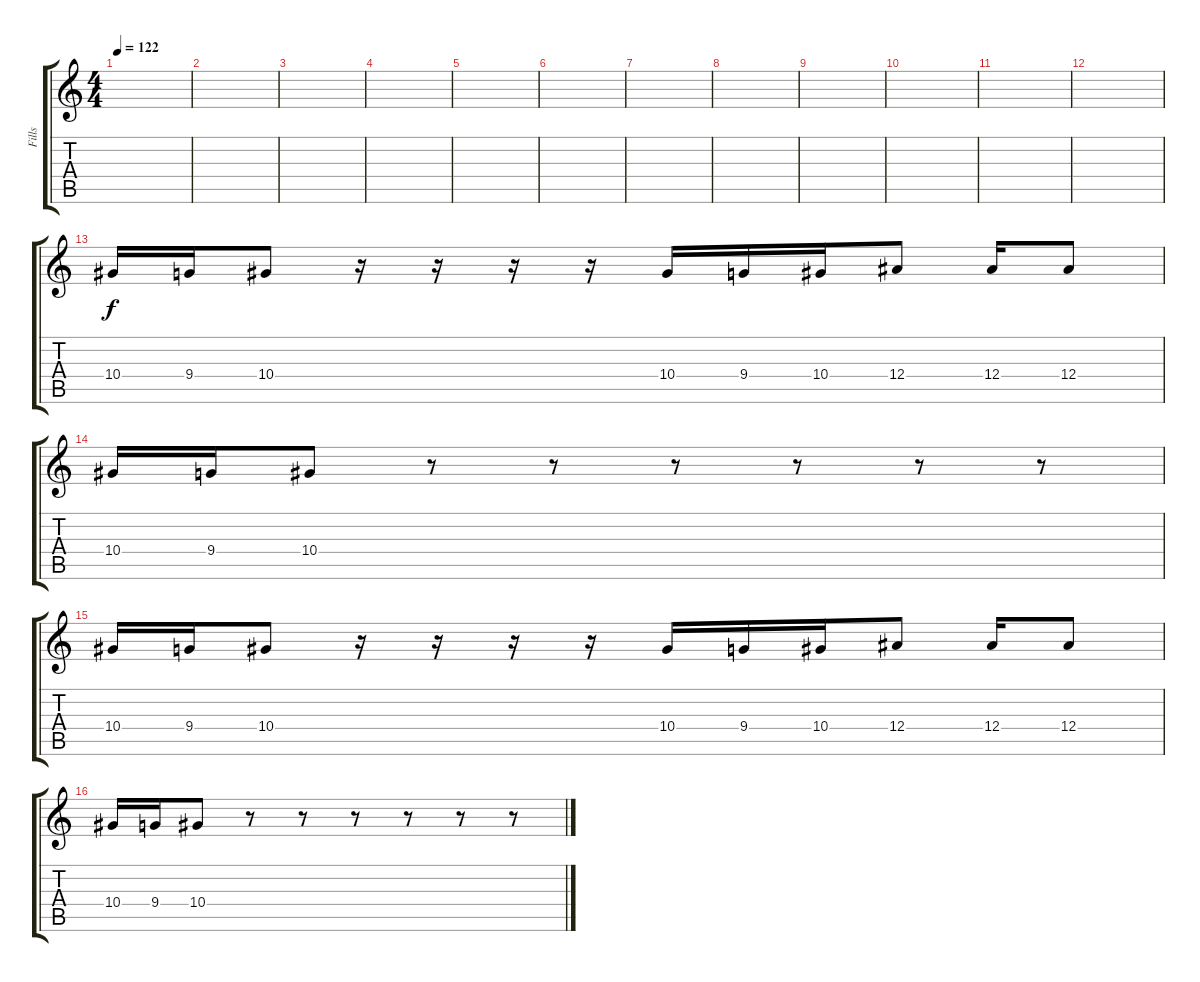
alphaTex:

\track ("Fills" "Fills") {instrument distortionguitar}
\staff {score tabs}
\tuning (C4 G3 Eb3 Bb2 F2 C2) {hide}
\ts (4 4)
\tempo 122
\clef g2
\ks c
|
|
|
|
|
|
|
|
|
|
|
|
10.4.16 9.4.16 10.4.8 r.16 r.16 r.16 r.16 10.4.16 9.4.16 10.4.16 12.4.8 12.4.16 12.4.8 |
10.4.16 9.4.16 10.4.8 r.8 r.8 r.8 r.8 r.8 r.8 |
10.4.16 9.4.16 10.4.8 r.16 r.16 r.16 r.16 10.4.16 9.4.16 10.4.16 12.4.8 12.4.16 12.4.8 |
10.4.16 9.4.16 10.4.8 r.8 r.8 r.8 r.8 r.8 r.8
